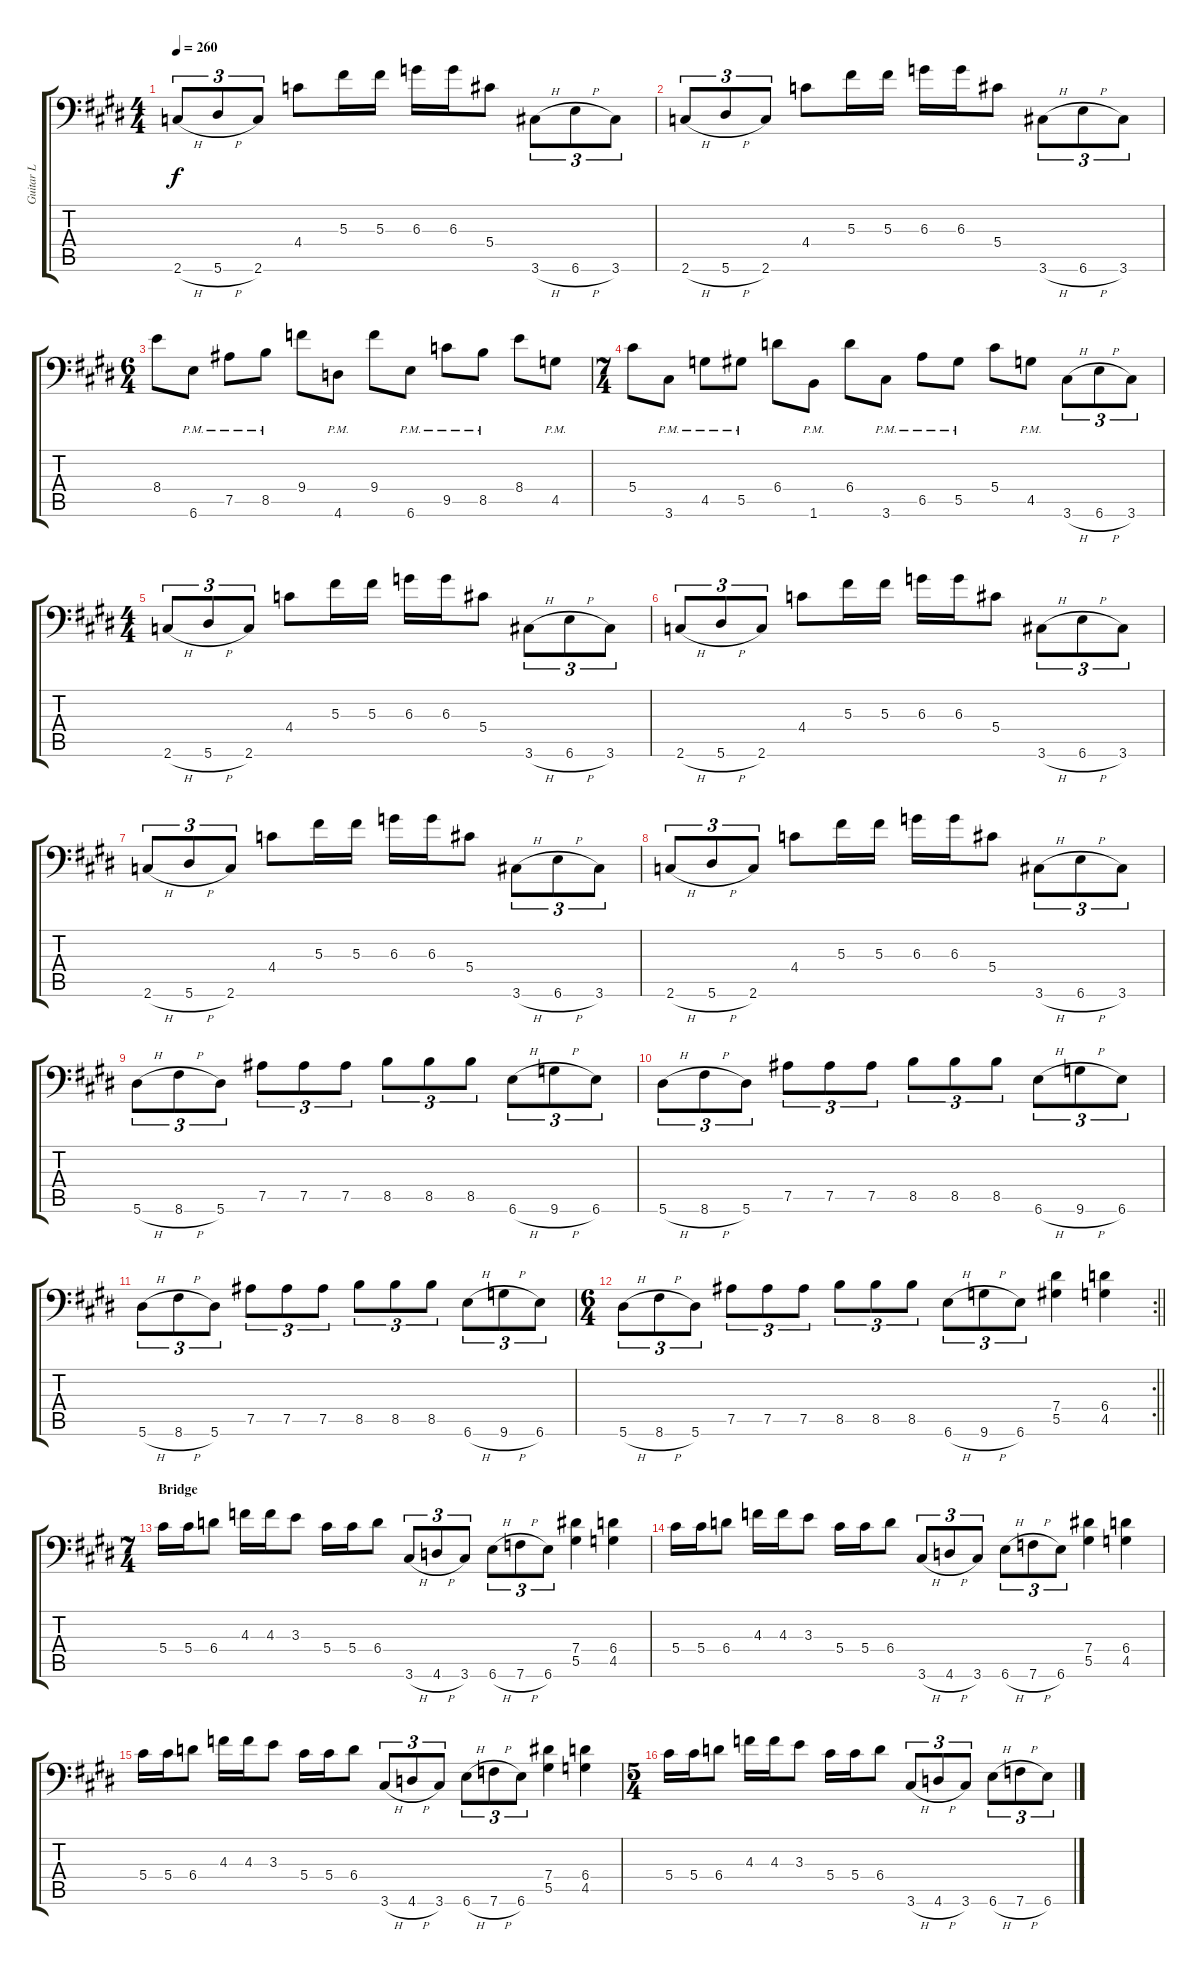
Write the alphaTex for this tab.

\track ("Guitar L" "Guitar L") {instrument distortionguitar}
\staff {score tabs}
\tuning (Bb3 F3 Db3 Ab2 Eb2 Bb1) {hide}
\ts (4 4)
\tempo 260
\clef f4
\ks c#minor
2.6{h}.8{tu (3 2) dy f} 5.6{h}.8{tu (3 2)} 2.6.8{tu (3 2)} 4.4.8 5.3.16 5.3.16 6.3.16 6.3.16 5.4.8 3.6{h}.8{tu (3 2)} 6.6{h}.8{tu (3 2)} 3.6.8{tu (3 2)} |
2.6{h}.8{tu (3 2)} 5.6{h}.8{tu (3 2)} 2.6.8{tu (3 2)} 4.4.8 5.3.16 5.3.16 6.3.16 6.3.16 5.4.8 3.6{h}.8{tu (3 2)} 6.6{h}.8{tu (3 2)} 3.6.8{tu (3 2)} |
\ts (6 4)
8.4.8 6.6{pm}.8 7.5{pm}.8 8.5{pm}.8 9.4.8 4.6{pm}.8 9.4.8 6.6{pm}.8 9.5{pm}.8 8.5{pm}.8 8.4.8 4.5{pm}.8 |
\ts (7 4)
5.4.8 3.6{pm}.8 4.5{pm}.8 5.5{pm}.8 6.4.8 1.6{pm}.8 6.4.8 3.6{pm}.8 6.5{pm}.8 5.5{pm}.8 5.4.8 4.5{pm}.8 3.6{h}.8{tu (3 2)} 6.6{h}.8{tu (3 2)} 3.6.8{tu (3 2)} |
\ts (4 4)
2.6{h}.8{tu (3 2)} 5.6{h}.8{tu (3 2)} 2.6.8{tu (3 2)} 4.4.8 5.3.16 5.3.16 6.3.16 6.3.16 5.4.8 3.6{h}.8{tu (3 2)} 6.6{h}.8{tu (3 2)} 3.6.8{tu (3 2)} |
2.6{h}.8{tu (3 2)} 5.6{h}.8{tu (3 2)} 2.6.8{tu (3 2)} 4.4.8 5.3.16 5.3.16 6.3.16 6.3.16 5.4.8 3.6{h}.8{tu (3 2)} 6.6{h}.8{tu (3 2)} 3.6.8{tu (3 2)} |
2.6{h}.8{tu (3 2)} 5.6{h}.8{tu (3 2)} 2.6.8{tu (3 2)} 4.4.8 5.3.16 5.3.16 6.3.16 6.3.16 5.4.8 3.6{h}.8{tu (3 2)} 6.6{h}.8{tu (3 2)} 3.6.8{tu (3 2)} |
2.6{h}.8{tu (3 2)} 5.6{h}.8{tu (3 2)} 2.6.8{tu (3 2)} 4.4.8 5.3.16 5.3.16 6.3.16 6.3.16 5.4.8 3.6{h}.8{tu (3 2)} 6.6{h}.8{tu (3 2)} 3.6.8{tu (3 2)} |
5.6{h}.8{tu (3 2)} 8.6{h}.8{tu (3 2)} 5.6.8{tu (3 2)} 7.5.8{tu (3 2)} 7.5.8{tu (3 2)} 7.5.8{tu (3 2)} 8.5.8{tu (3 2)} 8.5.8{tu (3 2)} 8.5.8{tu (3 2)} 6.6{h}.8{tu (3 2)} 9.6{h}.8{tu (3 2)} 6.6.8{tu (3 2)} |
5.6{h}.8{tu (3 2)} 8.6{h}.8{tu (3 2)} 5.6.8{tu (3 2)} 7.5.8{tu (3 2)} 7.5.8{tu (3 2)} 7.5.8{tu (3 2)} 8.5.8{tu (3 2)} 8.5.8{tu (3 2)} 8.5.8{tu (3 2)} 6.6{h}.8{tu (3 2)} 9.6{h}.8{tu (3 2)} 6.6.8{tu (3 2)} |
5.6{h}.8{tu (3 2)} 8.6{h}.8{tu (3 2)} 5.6.8{tu (3 2)} 7.5.8{tu (3 2)} 7.5.8{tu (3 2)} 7.5.8{tu (3 2)} 8.5.8{tu (3 2)} 8.5.8{tu (3 2)} 8.5.8{tu (3 2)} 6.6{h}.8{tu (3 2)} 9.6{h}.8{tu (3 2)} 6.6.8{tu (3 2)} |
\rc 2
\ts (6 4)
\barLineRight lightlight
5.6{h}.8{tu (3 2)} 8.6{h}.8{tu (3 2)} 5.6.8{tu (3 2)} 7.5.8{tu (3 2)} 7.5.8{tu (3 2)} 7.5.8{tu (3 2)} 8.5.8{tu (3 2)} 8.5.8{tu (3 2)} 8.5.8{tu (3 2)} 6.6{h}.8{tu (3 2)} 9.6{h}.8{tu (3 2)} 6.6.8{tu (3 2)} (7.4 5.5).4 (6.4 4.5).4 |
\ts (7 4)
\section ("" "Bridge")
5.4.16 5.4.16 6.4.8 4.3.16 4.3.16 3.3.8 5.4.16 5.4.16 6.4.8 3.6{h}.8{tu (3 2)} 4.6{h}.8{tu (3 2)} 3.6.8{tu (3 2)} 6.6{h}.8{tu (3 2)} 7.6{h}.8{tu (3 2)} 6.6.8{tu (3 2)} (7.4 5.5).4 (6.4 4.5).4 |
5.4.16 5.4.16 6.4.8 4.3.16 4.3.16 3.3.8 5.4.16 5.4.16 6.4.8 3.6{h}.8{tu (3 2)} 4.6{h}.8{tu (3 2)} 3.6.8{tu (3 2)} 6.6{h}.8{tu (3 2)} 7.6{h}.8{tu (3 2)} 6.6.8{tu (3 2)} (7.4 5.5).4 (6.4 4.5).4 |
5.4.16 5.4.16 6.4.8 4.3.16 4.3.16 3.3.8 5.4.16 5.4.16 6.4.8 3.6{h}.8{tu (3 2)} 4.6{h}.8{tu (3 2)} 3.6.8{tu (3 2)} 6.6{h}.8{tu (3 2)} 7.6{h}.8{tu (3 2)} 6.6.8{tu (3 2)} (7.4 5.5).4 (6.4 4.5).4 |
\ts (5 4)
5.4.16 5.4.16 6.4.8 4.3.16 4.3.16 3.3.8 5.4.16 5.4.16 6.4.8 3.6{h}.8{tu (3 2)} 4.6{h}.8{tu (3 2)} 3.6.8{tu (3 2)} 6.6{h}.8{tu (3 2)} 7.6{h}.8{tu (3 2)} 6.6.8{tu (3 2)}
